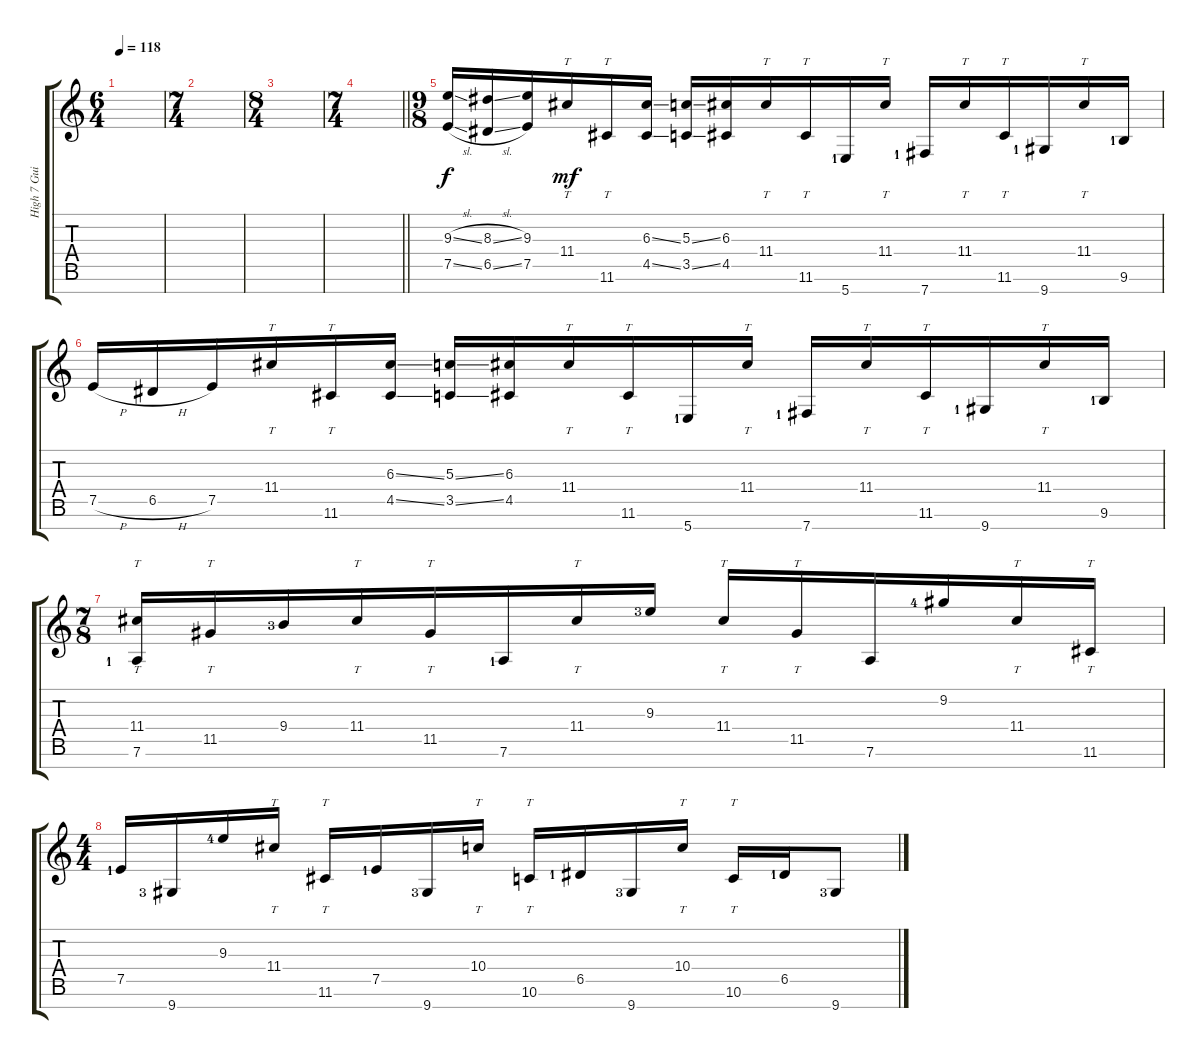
\track ("High 7 Guitar #2" "High 7 Gui") {instrument electricguitarjazz}
\staff {score tabs}
\tuning (E4 B3 G3 D3 A2 D2 B1) {hide}
\ts (6 4)
\section ("" "")
\tempo 118
\clef g2
\ks c
|
\ts (7 4)
|
\ts (8 4)
|
\ts (7 4)
\barLineRight lightlight
|
\ts (9 8)
\section ("" "")
(9.3{sl} 7.5{sl}).16 (8.3{sl} 6.5{sl}).16 (9.3 7.5).16 11.4.16{tt dy mf} 11.6.16{tt} (6.3{ss} 4.5{ss}).16 (5.3{ss} 3.5{ss}).16 (6.3 4.5).16 11.4.16{tt} 11.6.16{tt} 5.7{lf 2}.16 11.4.16{tt} 7.7{lf 2}.16 11.4.16{tt} 11.6.16{tt} 9.7{lf 2}.16 11.4.16{tt} 9.6{lf 2}.16 |
7.5{h}.16 6.5{h}.16 7.5.16 11.4.16{tt} 11.6.16{tt} (6.3{ss} 4.5{ss}).16 (5.3{ss} 3.5{ss}).16 (6.3 4.5).16 11.4.16{tt} 11.6.16{tt} 5.7{lf 2}.16 11.4.16{tt} 7.7{lf 2}.16 11.4.16{tt} 11.6.16{tt} 9.7{lf 2}.16 11.4.16{tt} 9.6{lf 2}.16 |
\ts (7 8)
(11.4 7.6{lf 2}).16{tt} 11.5.16{tt} 9.4{lf 4}.16 11.4.16{tt} 11.5.16{tt} 7.6{lf 2}.16 11.4.16{tt} 9.3{lf 4}.16 11.4.16{tt} 11.5.16{tt} 7.6.16 9.2{lf 5}.16 11.4.16{tt} 11.6.16{tt} |
\ts (4 4)
7.5{lf 2}.16 9.7{lf 4}.16 9.3{lf 5}.16 11.4.16{tt} 11.6.16{tt} 7.5{lf 2}.16 9.7{lf 4}.16 10.4.16{tt} 10.6.16{tt} 6.5{lf 2}.16 9.7{lf 4}.16 10.4.16{tt} 10.6.16{tt} 6.5{lf 2}.16 9.7{lf 4}.8
